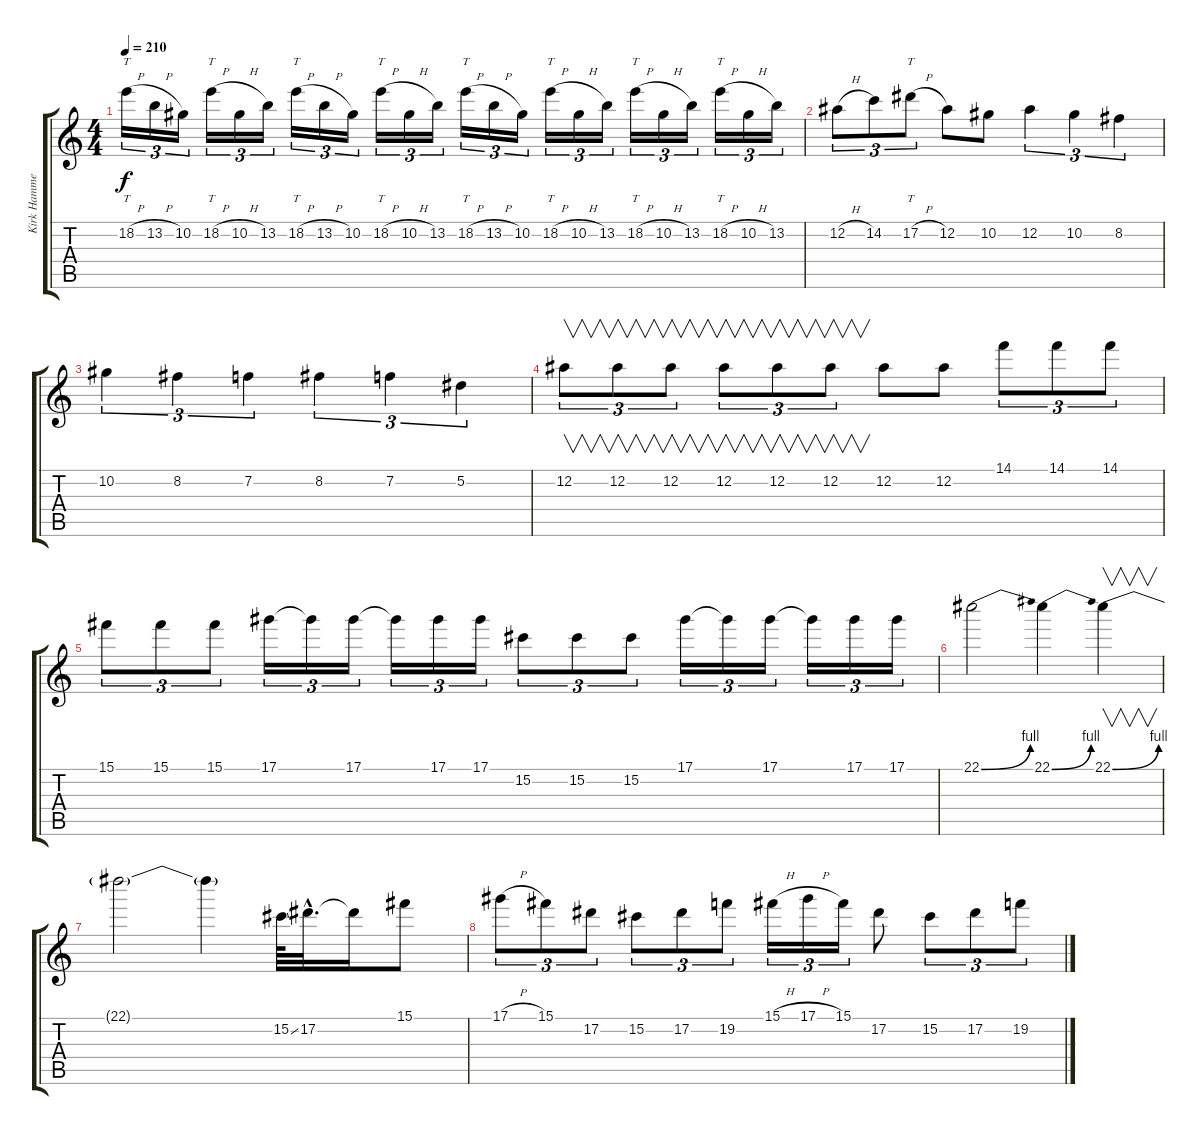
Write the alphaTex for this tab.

\track ("Kirk Hammett (Distortion Guitar)" "Kirk Hamme") {instrument overdrivenguitar}
\staff {score tabs}
\tuning (Eb4 Bb3 Gb3 Db3 Ab2 Eb2) {hide}
\ts (4 4)
\tempo 210
\clef g2
\ks c
18.2{h}.16{tt tu (3 2) dy f} 13.2{h}.16{tu (3 2)} 10.2.16{tu (3 2)} 18.2{h}.16{tt tu (3 2)} 10.2{h}.16{tu (3 2)} 13.2.16{tu (3 2)} 18.2{h}.16{tt tu (3 2)} 13.2{h}.16{tu (3 2)} 10.2.16{tu (3 2)} 18.2{h}.16{tt tu (3 2)} 10.2{h}.16{tu (3 2)} 13.2.16{tu (3 2)} 18.2{h}.16{tt tu (3 2)} 13.2{h}.16{tu (3 2)} 10.2.16{tu (3 2)} 18.2{h}.16{tt tu (3 2)} 10.2{h}.16{tu (3 2)} 13.2.16{tu (3 2)} 18.2{h}.16{tt tu (3 2)} 10.2{h}.16{tu (3 2)} 13.2.16{tu (3 2)} 18.2{h}.16{tt tu (3 2)} 10.2{h}.16{tu (3 2)} 13.2.16{tu (3 2)} |
12.2{h}.8{tu (3 2)} 14.2.8{tu (3 2)} 17.2{h}.8{tt tu (3 2)} 12.2.8 10.2.8 12.2.4{tu (3 2)} 10.2.4{tu (3 2)} 8.2.4{tu (3 2)} |
10.2.4{tu (3 2)} 8.2.4{tu (3 2)} 7.2.4{tu (3 2)} 8.2.4{tu (3 2)} 7.2.4{tu (3 2)} 5.2.4{tu (3 2)} |
12.2.8{v tu (3 2)} 12.2.8{v tu (3 2)} 12.2.8{v tu (3 2)} 12.2.8{v tu (3 2)} 12.2.8{v tu (3 2)} 12.2.8{v tu (3 2)} 12.2.8 12.2.8 14.1.8{tu (3 2)} 14.1.8{tu (3 2)} 14.1.8{tu (3 2)} |
15.1.8{tu (3 2)} 15.1.8{tu (3 2)} 15.1.8{tu (3 2)} 17.1.16{tu (3 2)} 17.1{t}.16{tu (3 2)} 17.1.16{tu (3 2)} 17.1{t}.16{tu (3 2)} 17.1.16{tu (3 2)} 17.1.16{tu (3 2)} 15.2.8{tu (3 2)} 15.2.8{tu (3 2)} 15.2.8{tu (3 2)} 17.1.16{tu (3 2)} 17.1{t}.16{tu (3 2)} 17.1.16{tu (3 2)} 17.1{t}.16{tu (3 2)} 17.1.16{tu (3 2)} 17.1.16{tu (3 2)} |
22.1{be (bend 0 0 60 4)}.2 22.1{be (bend 0 0 60 4)}.4 22.1{be (bend 0 0 60 4)}.4{v} |
22.1{t}.2 22.1{t}.4 15.2{ss}.64 17.2{hac}.32{d} 17.2{t}.16 15.1.8 |
17.1{h}.8{tu (3 2)} 15.1.8{tu (3 2)} 17.2.8{tu (3 2)} 15.2.8{tu (3 2)} 17.2.8{tu (3 2)} 19.2.8{tu (3 2)} 15.1{h}.16{tu (3 2)} 17.1{h}.16{tu (3 2)} 15.1.16{tu (3 2)} 17.2.8 15.2.8{tu (3 2)} 17.2.8{tu (3 2)} 19.2.8{tu (3 2)}
